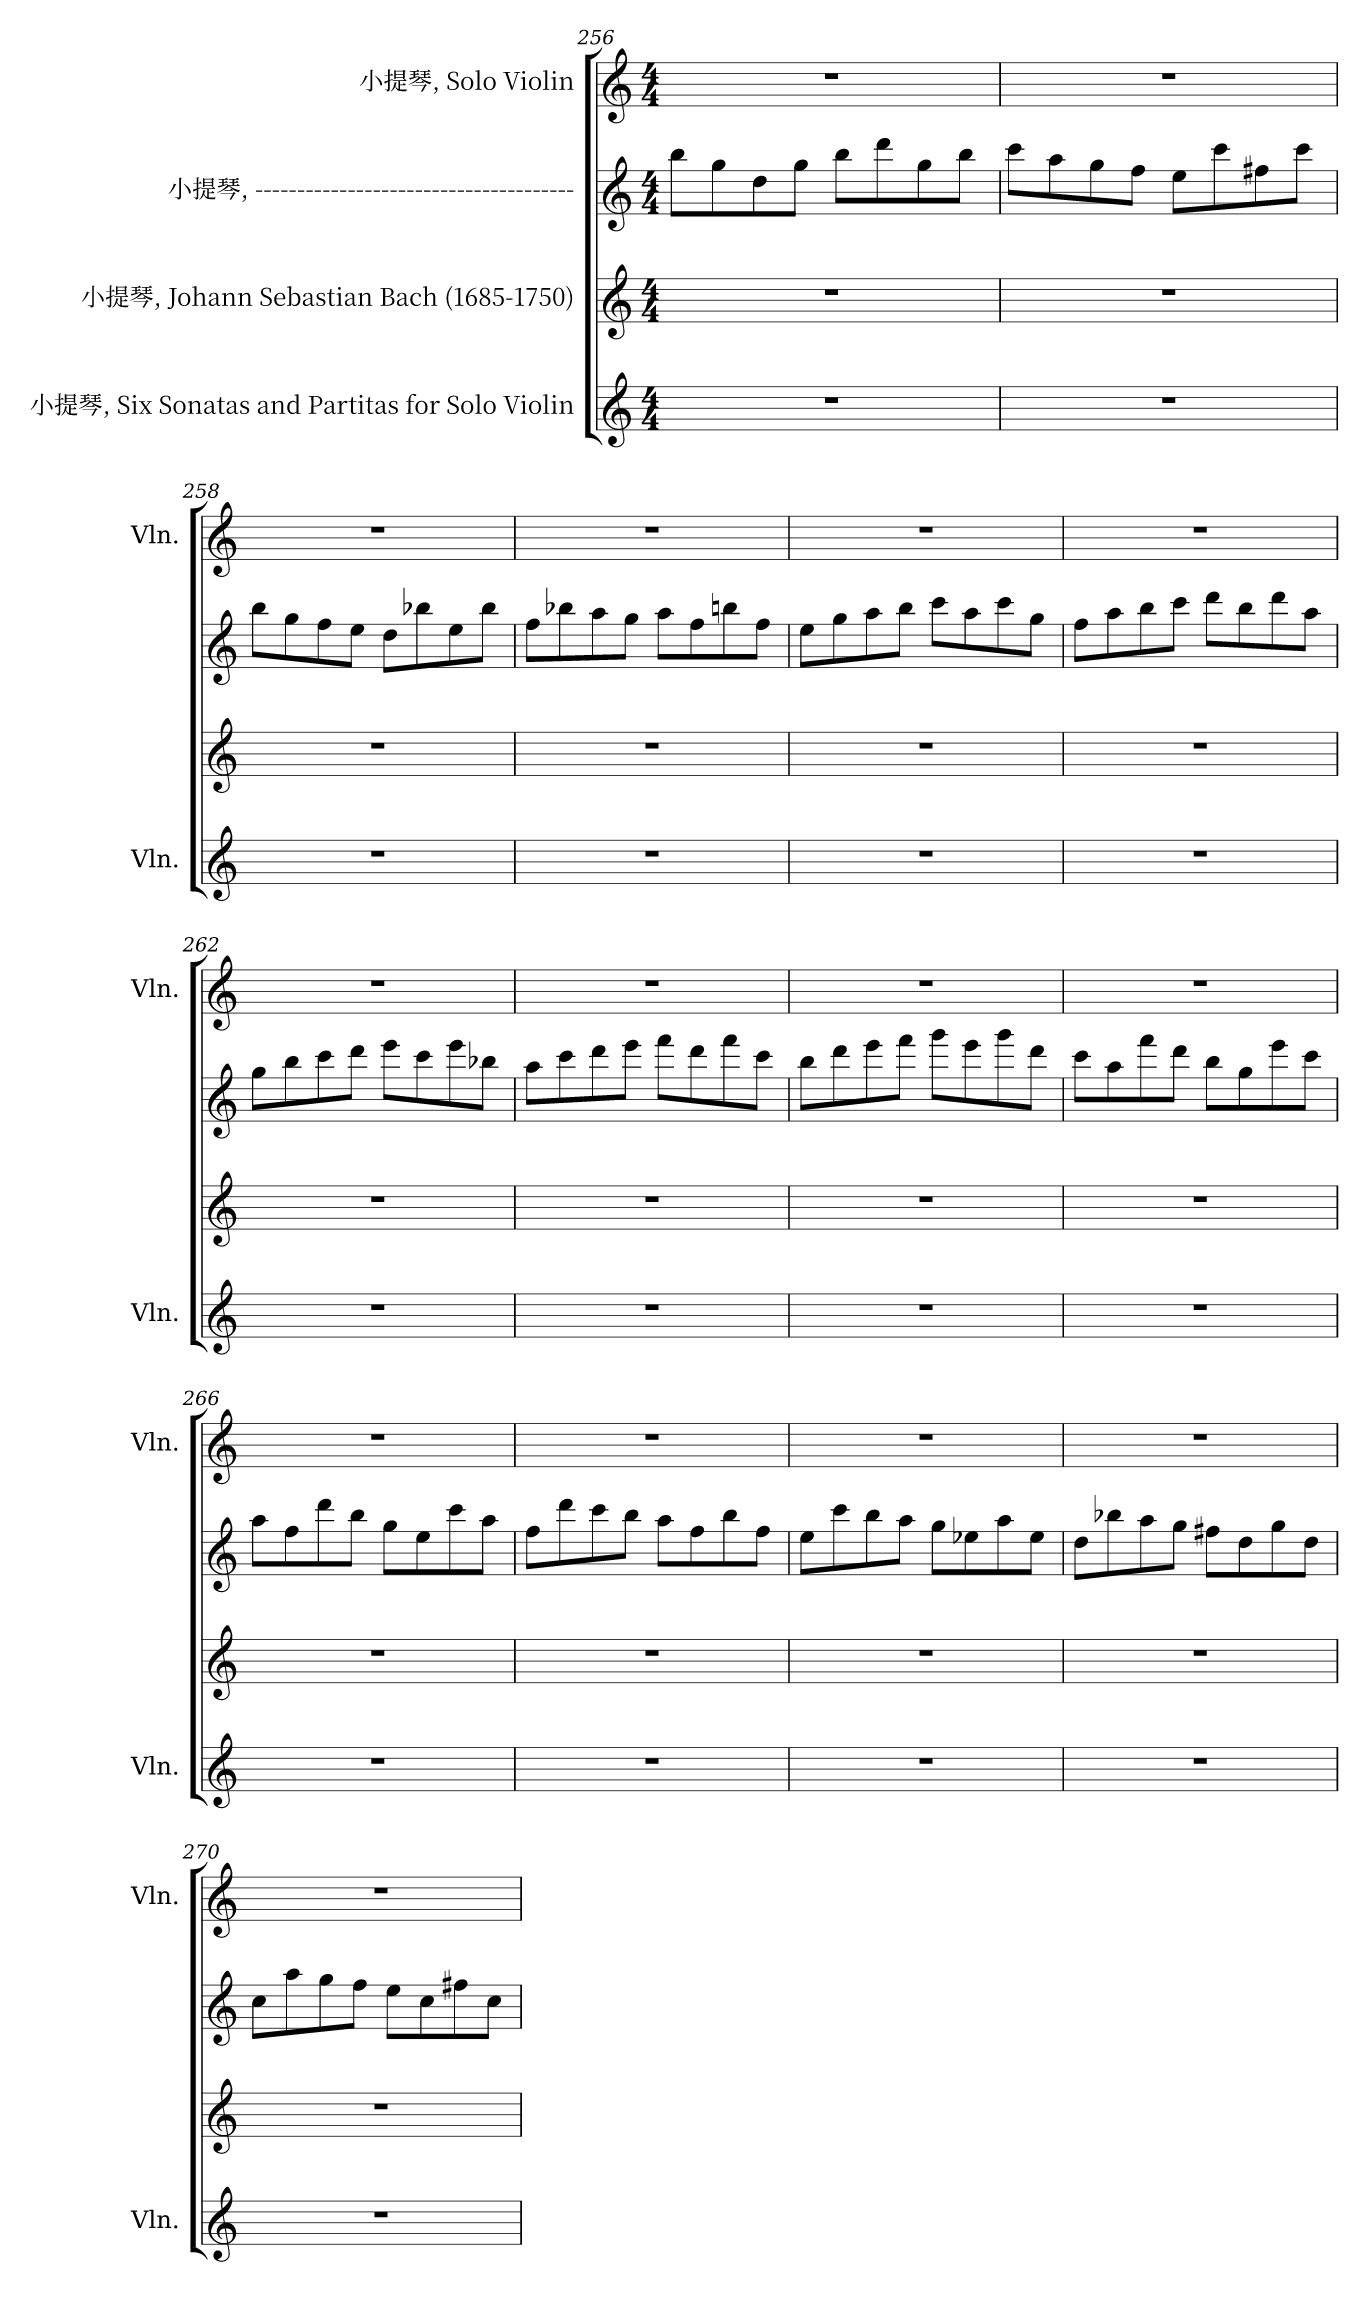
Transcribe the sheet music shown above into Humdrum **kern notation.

**kern	**kern	**kern	**kern
*part4	*part3	*part2	*part1
*staff4	*staff3	*staff2	*staff1
*I"小提琴, Six Sonatas and Partitas for Solo Violin	*I"小提琴, Johann Sebastian Bach  (1685-1750)	*I"小提琴, --------------------------------------	*I"小提琴, Solo Violin
*I'Vln.	*	*	*I'Vln.
*clefG2	*clefG2	*clefG2	*clefG2
*k[]	*k[]	*k[]	*k[]
*M4/4	*M4/4	*M4/4	*M4/4
=256	=256	=256	=256
1r	1r	8bb\L	1r
.	.	8gg\	.
.	.	8dd\	.
.	.	8gg\J	.
.	.	8bb\L	.
.	.	8ddd\	.
.	.	8gg\	.
.	.	8bb\J	.
!!LO:LB:g=z
=257	=257	=257	=257
1r	1r	8ccc\L	1r
.	.	8aa\	.
.	.	8gg\	.
.	.	8ff\J	.
.	.	8ee\L	.
.	.	8ccc\	.
.	.	8ff#X\	.
.	.	8ccc\J	.
=258	=258	=258	=258
1r	1r	8bb\L	1r
.	.	8gg\	.
.	.	8ff\	.
.	.	8ee\J	.
.	.	8dd\L	.
.	.	8bb-X\	.
.	.	8ee\	.
.	.	8bb-\J	.
=259	=259	=259	=259
1r	1r	8ff\L	1r
.	.	8bb-X\	.
.	.	8aa\	.
.	.	8gg\J	.
.	.	8aa\L	.
.	.	8ff\	.
.	.	8bbn\	.
.	.	8ff\J	.
=260	=260	=260	=260
1r	1r	8ee\L	1r
.	.	8gg\	.
.	.	8aa\	.
.	.	8bb\J	.
.	.	8ccc\L	.
.	.	8aa\	.
.	.	8ccc\	.
.	.	8gg\J	.
!!LO:PB:g=z
=261	=261	=261	=261
1r	1r	8ff\L	1r
.	.	8aa\	.
.	.	8bb\	.
.	.	8ccc\J	.
.	.	8ddd\L	.
.	.	8bb\	.
.	.	8ddd\	.
.	.	8aa\J	.
=262	=262	=262	=262
1r	1r	8gg\L	1r
.	.	8bb\	.
.	.	8ccc\	.
.	.	8ddd\J	.
.	.	8eee\L	.
.	.	8ccc\	.
.	.	8eee\	.
.	.	8bb-X\J	.
=263	=263	=263	=263
1r	1r	8aa\L	1r
.	.	8ccc\	.
.	.	8ddd\	.
.	.	8eee\J	.
.	.	8fff\L	.
.	.	8ddd\	.
.	.	8fff\	.
.	.	8ccc\J	.
!!LO:LB:g=z
=264	=264	=264	=264
1r	1r	8bb\L	1r
.	.	8ddd\	.
.	.	8eee\	.
.	.	8fff\J	.
.	.	8ggg\L	.
.	.	8eee\	.
.	.	8ggg\	.
.	.	8ddd\J	.
=265	=265	=265	=265
1r	1r	8ccc\L	1r
.	.	8aa\	.
.	.	8fff\	.
.	.	8ddd\J	.
.	.	8bb\L	.
.	.	8gg\	.
.	.	8eee\	.
.	.	8ccc\J	.
=266	=266	=266	=266
1r	1r	8aa\L	1r
.	.	8ff\	.
.	.	8ddd\	.
.	.	8bb\J	.
.	.	8gg\L	.
.	.	8ee\	.
.	.	8ccc\	.
.	.	8aa\J	.
=267	=267	=267	=267
1r	1r	8ff\L	1r
.	.	8ddd\	.
.	.	8ccc\	.
.	.	8bb\J	.
.	.	8aa\L	.
.	.	8ff\	.
.	.	8bb\	.
.	.	8ff\J	.
!!LO:LB:g=z
=268	=268	=268	=268
1r	1r	8ee\L	1r
.	.	8ccc\	.
.	.	8bb\	.
.	.	8aa\J	.
.	.	8gg\L	.
.	.	8ee-X\	.
.	.	8aa\	.
.	.	8ee-\J	.
=269	=269	=269	=269
1r	1r	8dd\L	1r
.	.	8bb-X\	.
.	.	8aa\	.
.	.	8gg\J	.
.	.	8ff#X\L	.
.	.	8dd\	.
.	.	8gg\	.
.	.	8dd\J	.
=270	=270	=270	=270
1r	1r	8cc\L	1r
.	.	8aa\	.
.	.	8gg\	.
.	.	8ff\J	.
.	.	8ee\L	.
.	.	8cc\	.
.	.	8ff#X\	.
.	.	8cc\J	.
=	=	=	=
*-	*-	*-	*-
